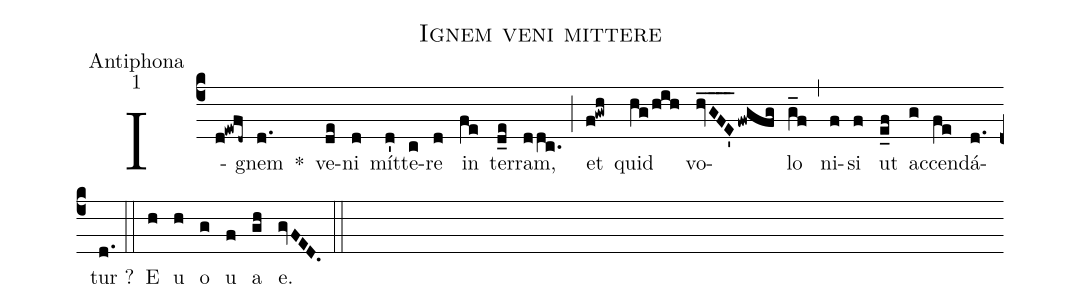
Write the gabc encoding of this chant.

name:Ignem veni mittere;
office-part:Antiphona;
mode:1;
%%
(c4) I(d!ewfd~)gnem(d.) *() ve(de)ni(d) mít(d')te(c)re(d) in(fe) ter(d_e)ram,(ddc.) (;) et(f!gwh) quid(hg/hih) vo(hvGFE'____/fwgfg)lo(g_f) (,) ni(f)si(f) ut(e_f) ac(g)cen(fe)dá(d.)tur ?(d.) (::)E(h) u(h) o(g) u(f) a(gh) e.(gvFED.) (::)
